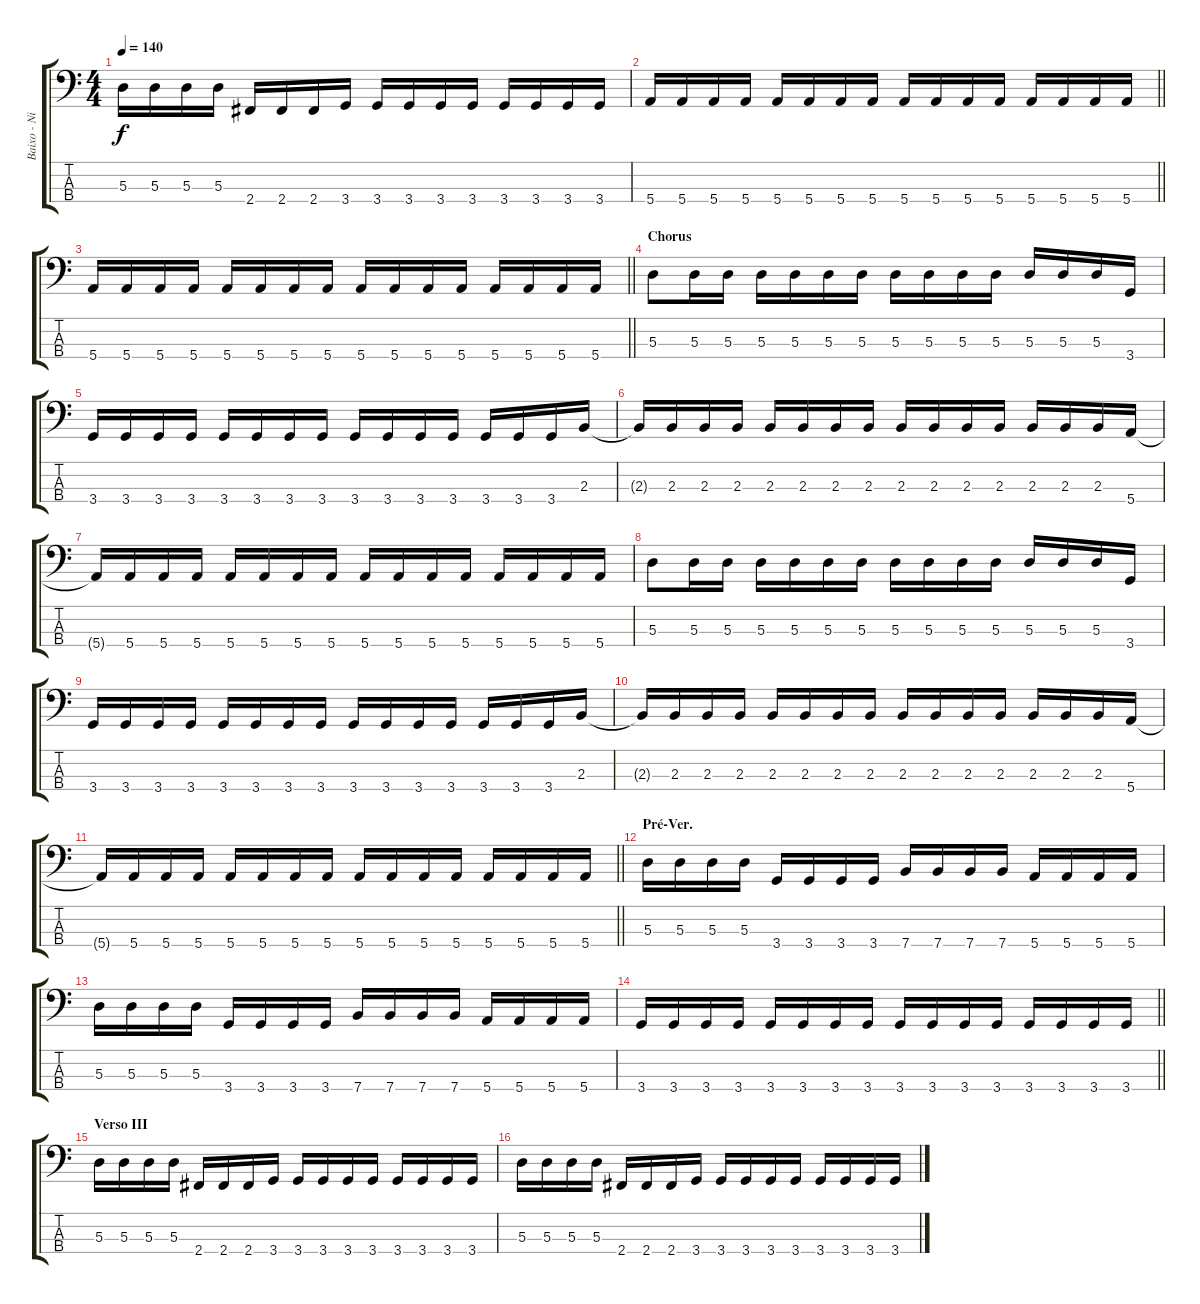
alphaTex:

\track ("Baixo - Nikola" "Baixo - Ni") {instrument electricbasspick}
\staff {score tabs}
\tuning (G2 D2 A1 E1) {hide}
\ts (4 4)
\tempo 140
\clef f4
\ks c
5.3.16{dy f} 5.3.16 5.3.16 5.3.16 2.4.16 2.4.16 2.4.16 3.4.16 3.4.16 3.4.16 3.4.16 3.4.16 3.4.16 3.4.16 3.4.16 3.4.16 |
\barLineRight lightlight
5.4.16 5.4.16 5.4.16 5.4.16 5.4.16 5.4.16 5.4.16 5.4.16 5.4.16 5.4.16 5.4.16 5.4.16 5.4.16 5.4.16 5.4.16 5.4.16 |
\barLineRight lightlight
5.4.16 5.4.16 5.4.16 5.4.16 5.4.16 5.4.16 5.4.16 5.4.16 5.4.16 5.4.16 5.4.16 5.4.16 5.4.16 5.4.16 5.4.16 5.4.16 |
\section ("" "Chorus")
5.3.8 5.3.16 5.3.16 5.3.16 5.3.16 5.3.16 5.3.16 5.3.16 5.3.16 5.3.16 5.3.16 5.3.16 5.3.16 5.3.16 3.4.16 |
3.4.16 3.4.16 3.4.16 3.4.16 3.4.16 3.4.16 3.4.16 3.4.16 3.4.16 3.4.16 3.4.16 3.4.16 3.4.16 3.4.16 3.4.16 2.3.16 |
2.3{t}.16 2.3.16 2.3.16 2.3.16 2.3.16 2.3.16 2.3.16 2.3.16 2.3.16 2.3.16 2.3.16 2.3.16 2.3.16 2.3.16 2.3.16 5.4.16 |
5.4{t}.16 5.4.16 5.4.16 5.4.16 5.4.16 5.4.16 5.4.16 5.4.16 5.4.16 5.4.16 5.4.16 5.4.16 5.4.16 5.4.16 5.4.16 5.4.16 |
5.3.8 5.3.16 5.3.16 5.3.16 5.3.16 5.3.16 5.3.16 5.3.16 5.3.16 5.3.16 5.3.16 5.3.16 5.3.16 5.3.16 3.4.16 |
3.4.16 3.4.16 3.4.16 3.4.16 3.4.16 3.4.16 3.4.16 3.4.16 3.4.16 3.4.16 3.4.16 3.4.16 3.4.16 3.4.16 3.4.16 2.3.16 |
2.3{t}.16 2.3.16 2.3.16 2.3.16 2.3.16 2.3.16 2.3.16 2.3.16 2.3.16 2.3.16 2.3.16 2.3.16 2.3.16 2.3.16 2.3.16 5.4.16 |
\barLineRight lightlight
5.4{t}.16 5.4.16 5.4.16 5.4.16 5.4.16 5.4.16 5.4.16 5.4.16 5.4.16 5.4.16 5.4.16 5.4.16 5.4.16 5.4.16 5.4.16 5.4.16 |
\section ("" "Pré-Ver.")
5.3.16 5.3.16 5.3.16 5.3.16 3.4.16 3.4.16 3.4.16 3.4.16 7.4.16 7.4.16 7.4.16 7.4.16 5.4.16 5.4.16 5.4.16 5.4.16 |
5.3.16 5.3.16 5.3.16 5.3.16 3.4.16 3.4.16 3.4.16 3.4.16 7.4.16 7.4.16 7.4.16 7.4.16 5.4.16 5.4.16 5.4.16 5.4.16 |
\barLineRight lightlight
3.4.16 3.4.16 3.4.16 3.4.16 3.4.16 3.4.16 3.4.16 3.4.16 3.4.16 3.4.16 3.4.16 3.4.16 3.4.16 3.4.16 3.4.16 3.4.16 |
\section ("" "Verso III")
5.3.16 5.3.16 5.3.16 5.3.16 2.4.16 2.4.16 2.4.16 3.4.16 3.4.16 3.4.16 3.4.16 3.4.16 3.4.16 3.4.16 3.4.16 3.4.16 |
5.3.16 5.3.16 5.3.16 5.3.16 2.4.16 2.4.16 2.4.16 3.4.16 3.4.16 3.4.16 3.4.16 3.4.16 3.4.16 3.4.16 3.4.16 3.4.16
